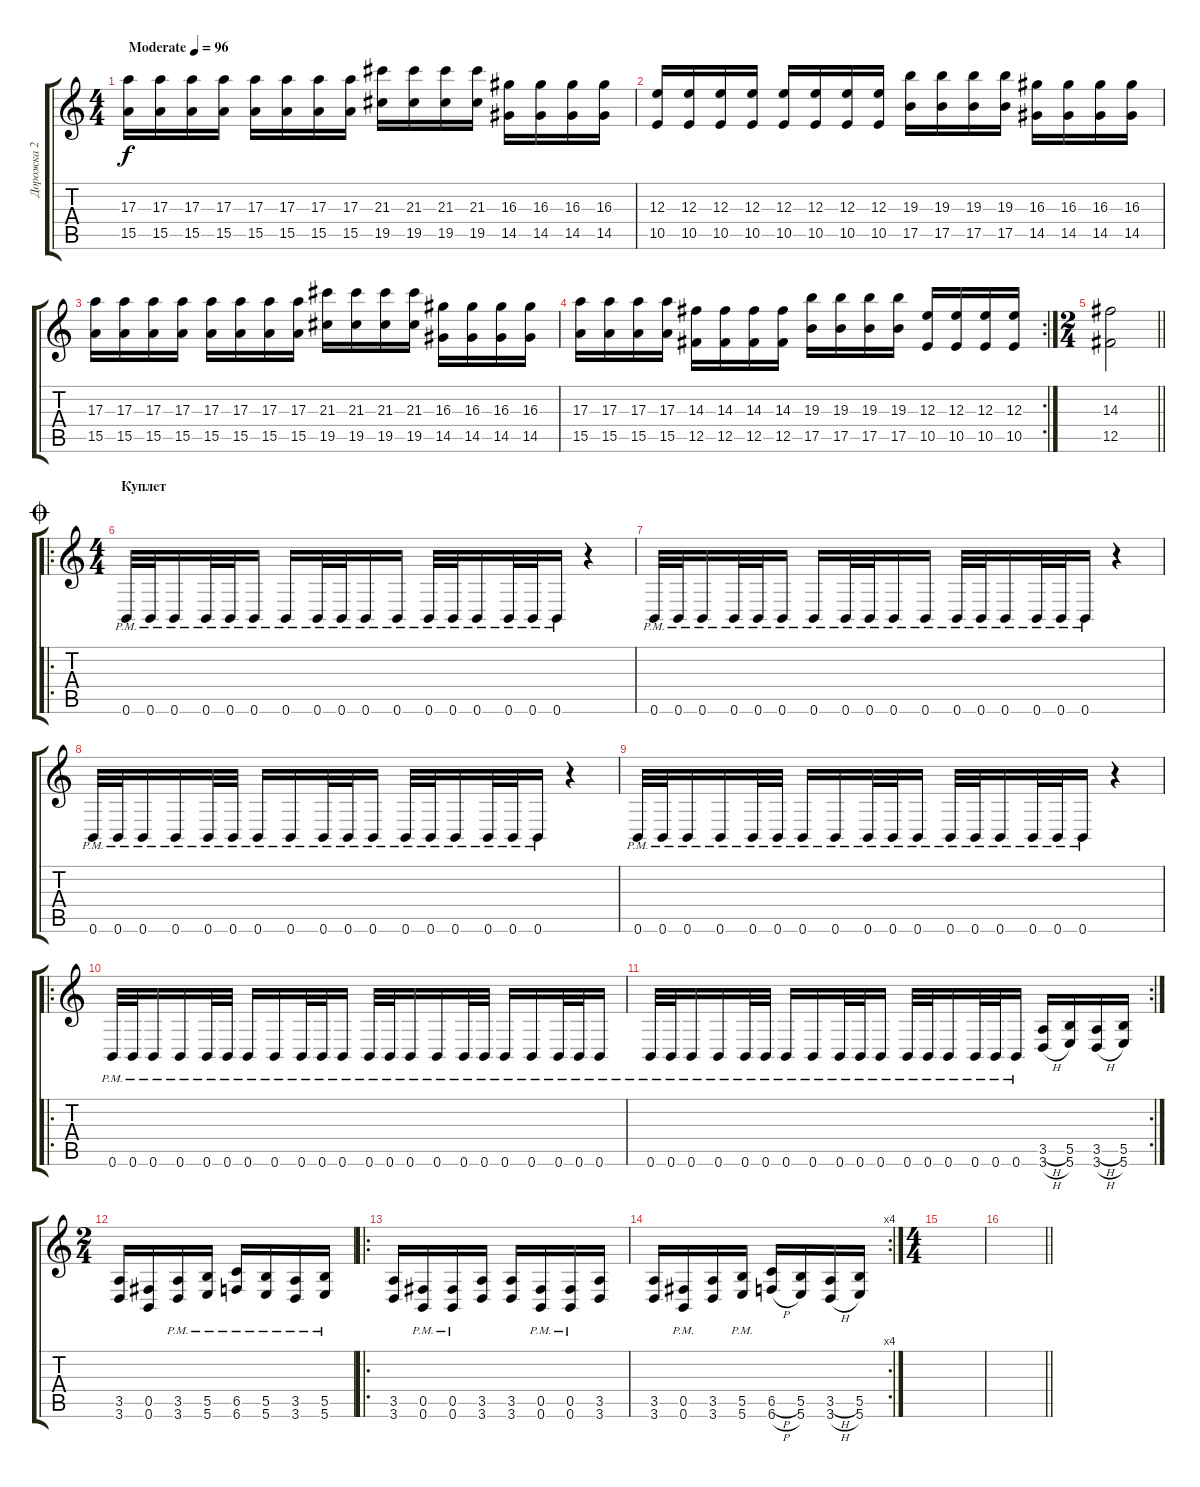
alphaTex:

\track ("Дорожка 2" "Дорожка 2") {instrument distortionguitar}
\staff {score tabs}
\tuning (Db4 Ab3 E3 B2 Gb2 B1) {hide}
\ts (4 4)
\tempo (96 "Moderate")
\clef g2
\ks c
(17.3 15.5).16{dy f volume 7 instrument distortionguitar} (17.3 15.5).16 (17.3 15.5).16 (17.3 15.5).16 (17.3 15.5).16 (17.3 15.5).16 (17.3 15.5).16 (17.3 15.5).16 (21.3 19.5).16 (21.3 19.5).16 (21.3 19.5).16 (21.3 19.5).16 (16.3 14.5).16 (16.3 14.5).16 (16.3 14.5).16 (16.3 14.5).16 |
(12.3 10.5).16 (12.3 10.5).16 (12.3 10.5).16 (12.3 10.5).16 (12.3 10.5).16 (12.3 10.5).16 (12.3 10.5).16 (12.3 10.5).16 (19.3 17.5).16 (19.3 17.5).16 (19.3 17.5).16 (19.3 17.5).16 (16.3 14.5).16 (16.3 14.5).16 (16.3 14.5).16 (16.3 14.5).16 |
(17.3 15.5).16 (17.3 15.5).16 (17.3 15.5).16 (17.3 15.5).16 (17.3 15.5).16 (17.3 15.5).16 (17.3 15.5).16 (17.3 15.5).16 (21.3 19.5).16 (21.3 19.5).16 (21.3 19.5).16 (21.3 19.5).16 (16.3 14.5).16 (16.3 14.5).16 (16.3 14.5).16 (16.3 14.5).16 |
\rc 2
(17.3 15.5).16 (17.3 15.5).16 (17.3 15.5).16 (17.3 15.5).16 (14.3 12.5).16 (14.3 12.5).16 (14.3 12.5).16 (14.3 12.5).16 (19.3 17.5).16 (19.3 17.5).16 (19.3 17.5).16 (19.3 17.5).16 (12.3 10.5).16 (12.3 10.5).16 (12.3 10.5).16 (12.3 10.5).16 |
\ts (2 4)
\barLineRight lightlight
(14.3 12.5).2 |
\ro
\ts (4 4)
\section ("" "Куплет")
\jump coda
0.6{pm}.32{volume 12} 0.6{pm}.32 0.6{pm}.16 0.6{pm}.32 0.6{pm}.32 0.6{pm}.16 0.6{pm}.16 0.6{pm}.32 0.6{pm}.32 0.6{pm}.16 0.6{pm}.16 0.6{pm}.32 0.6{pm}.32 0.6{pm}.16 0.6{pm}.32 0.6{pm}.32 0.6{pm}.16 r.4 |
0.6{pm}.32 0.6{pm}.32 0.6{pm}.16 0.6{pm}.32 0.6{pm}.32 0.6{pm}.16 0.6{pm}.16 0.6{pm}.32 0.6{pm}.32 0.6{pm}.16 0.6{pm}.16 0.6{pm}.32 0.6{pm}.32 0.6{pm}.16 0.6{pm}.32 0.6{pm}.32 0.6{pm}.16 r.4 |
0.6{pm}.32 0.6{pm}.32 0.6{pm}.16 0.6{pm}.16 0.6{pm}.32 0.6{pm}.32 0.6{pm}.16 0.6{pm}.16 0.6{pm}.32 0.6{pm}.32 0.6{pm}.16 0.6{pm}.32 0.6{pm}.32 0.6{pm}.16 0.6{pm}.32 0.6{pm}.32 0.6{pm}.16 r.4 |
0.6{pm}.32 0.6{pm}.32 0.6{pm}.16 0.6{pm}.16 0.6{pm}.32 0.6{pm}.32 0.6{pm}.16 0.6{pm}.16 0.6{pm}.32 0.6{pm}.32 0.6{pm}.16 0.6{pm}.32 0.6{pm}.32 0.6{pm}.16 0.6{pm}.32 0.6{pm}.32 0.6{pm}.16 r.4 |
\ro
0.6{pm}.32 0.6{pm}.32 0.6{pm}.16 0.6{pm}.16 0.6{pm}.32 0.6{pm}.32 0.6{pm}.16 0.6{pm}.16 0.6{pm}.32 0.6{pm}.32 0.6{pm}.16 0.6{pm}.32 0.6{pm}.32 0.6{pm}.16 0.6{pm}.16 0.6{pm}.32 0.6{pm}.32 0.6{pm}.16 0.6{pm}.16 0.6{pm}.32 0.6{pm}.32 0.6{pm}.16 |
\rc 2
0.6{pm}.32 0.6{pm}.32 0.6{pm}.16 0.6{pm}.16 0.6{pm}.32 0.6{pm}.32 0.6{pm}.16 0.6{pm}.16 0.6{pm}.32 0.6{pm}.32 0.6{pm}.16 0.6{pm}.32 0.6{pm}.32 0.6{pm}.16 0.6{pm}.32 0.6{pm}.32 0.6{pm}.16 (3.5{h} 3.6{h}).16 (5.5 5.6).16 (3.5{h} 3.6{h}).16 (5.5 5.6).16 |
\ts (2 4)
(3.5 3.6).16 (0.5 0.6).16 (3.5{pm} 3.6{pm}).16 (5.5{pm} 5.6{pm}).16 (6.5{pm} 6.6{pm}).16 (5.5{pm} 5.6{pm}).16 (3.5{pm} 3.6{pm}).16 (5.5{pm} 5.6{pm}).16 |
\ro
(3.5 3.6).16 (0.5{pm} 0.6{pm}).16 (0.5{pm} 0.6{pm}).16 (3.5 3.6).16 (3.5 3.6).16 (0.5{pm} 0.6{pm}).16 (0.5{pm} 0.6{pm}).16 (3.5 3.6).16 |
\rc 4
(3.5 3.6).16 (0.5{pm} 0.6{pm}).16 (3.5 3.6).16 (5.5{pm} 5.6{pm}).16 (6.5{h} 6.6{h}).16 (5.5 5.6).16 (3.5{h} 3.6{h}).16 (5.5 5.6).16 |
\ts (4 4)
|
\barLineRight lightlight
